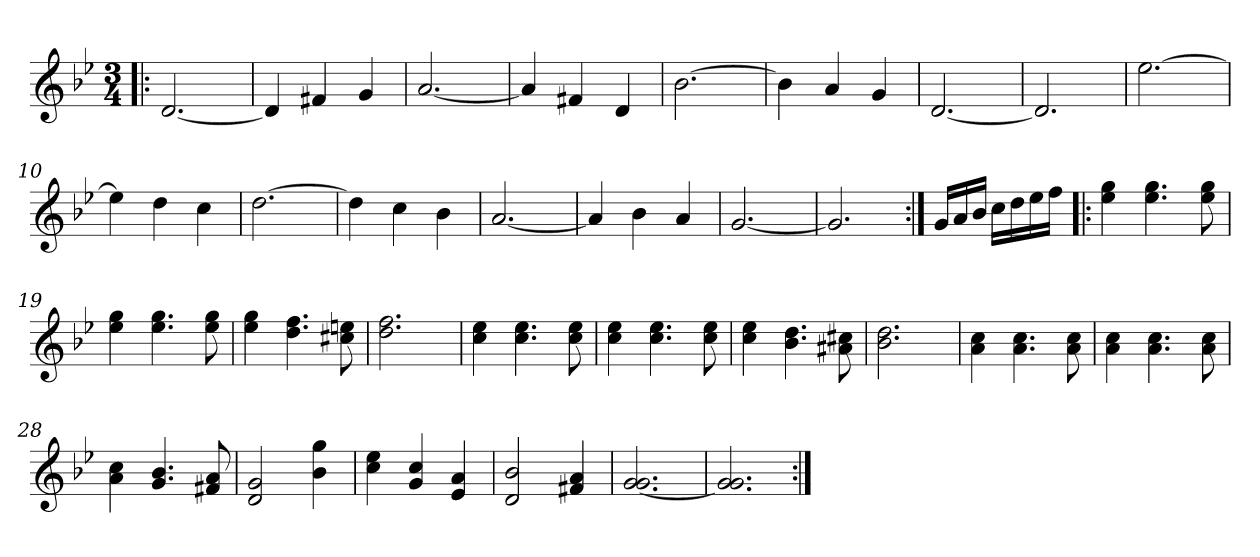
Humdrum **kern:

**kern
*part1
*staff1
*clefG2
*k[b-e-]
*B-:
*M3/4
=1!|:
[2.d/
=2
4d/]
4f#X/
4g/
=3
[2.a/
=4
4a/]
4f#X/
4d/
=5
[2.b-\
=6
4b-\]
4a/
4g/
=7
[2.d/
=8
2.d/]
=9
[2.ee-\
=10
4ee-\]
4dd\
4cc\
=11
[2.dd\
=12
4dd\]
4cc\
4b-\
=13
[2.a/
=14
4a/]
4b-\
4a/
!!LO:LB:g=z
=15
[2.g/
=16
2.g/]
=17:|!
16g/LL
16a/
16b-/JJ
16cc\LL
16dd\
16ee-\
16ff\JJ
=18!|:
4ee-\ 4gg\
4.ee-\ 4.gg\
8ee-\ 8gg\
=19
4ee-\ 4gg\
4.ee-\ 4.gg\
8ee-\ 8gg\
=20
4ee-\ 4gg\
4.dd\ 4.ff\
8cc#X\ 8een\
=21
2.dd\ 2.ff\
=22
4cc\ 4ee-\
4.cc\ 4.ee-\
8cc\ 8ee-\
=23
4cc\ 4ee-\
4.cc\ 4.ee-\
8cc\ 8ee-\
=24
4cc\ 4ee-\
4.b-\ 4.dd\
8a#X\ 8cc#X\
=25
2.b-\ 2.dd\
!!LO:LB:g=z
=26
4a\ 4cc\
4.a\ 4.cc\
8a\ 8cc\
=27
4a\ 4cc\
4.a\ 4.cc\
8a\ 8cc\
=28
4a\ 4cc\
4.g/ 4.b-/
8f#X/ 8a/
=29
2d/ 2g/
4b-\ 4gg\
=30
4cc\ 4ee-\
4g/ 4cc/
4e-/ 4a/
=31
2d/ 2b-/
4f#X/ 4a/
=32
[2.g/ 2.g/
=33
2.g/] 2.g/
=:|!
*-
